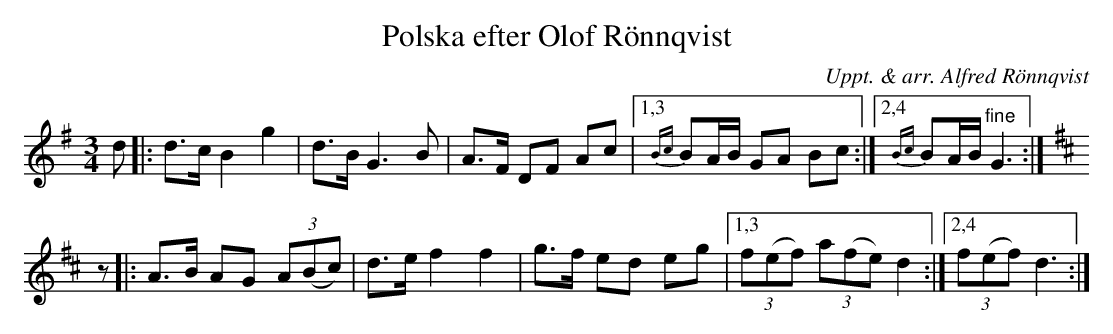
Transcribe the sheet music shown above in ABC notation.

X:1
T: Polska efter Olof R\"onnqvist
O: Uppt. & arr. Alfred R\"onnqvist
M: 3/4
L: 1/8
K: G
d \
|: d>c B2 g2 | d>B G3 B | A>F DF Ac |1,3 {Bc}BA/B/ GA Bc :|2,4 {Bc}BA/B/ "fine"G3 :|
K: D
z \
|: A>B AG (3A(Bc) | d>e f2 f2 | g>f ed eg |1,3 (3f(ef) (3a(fe) d2 :|2,4 (3f(ef) d3 :|
